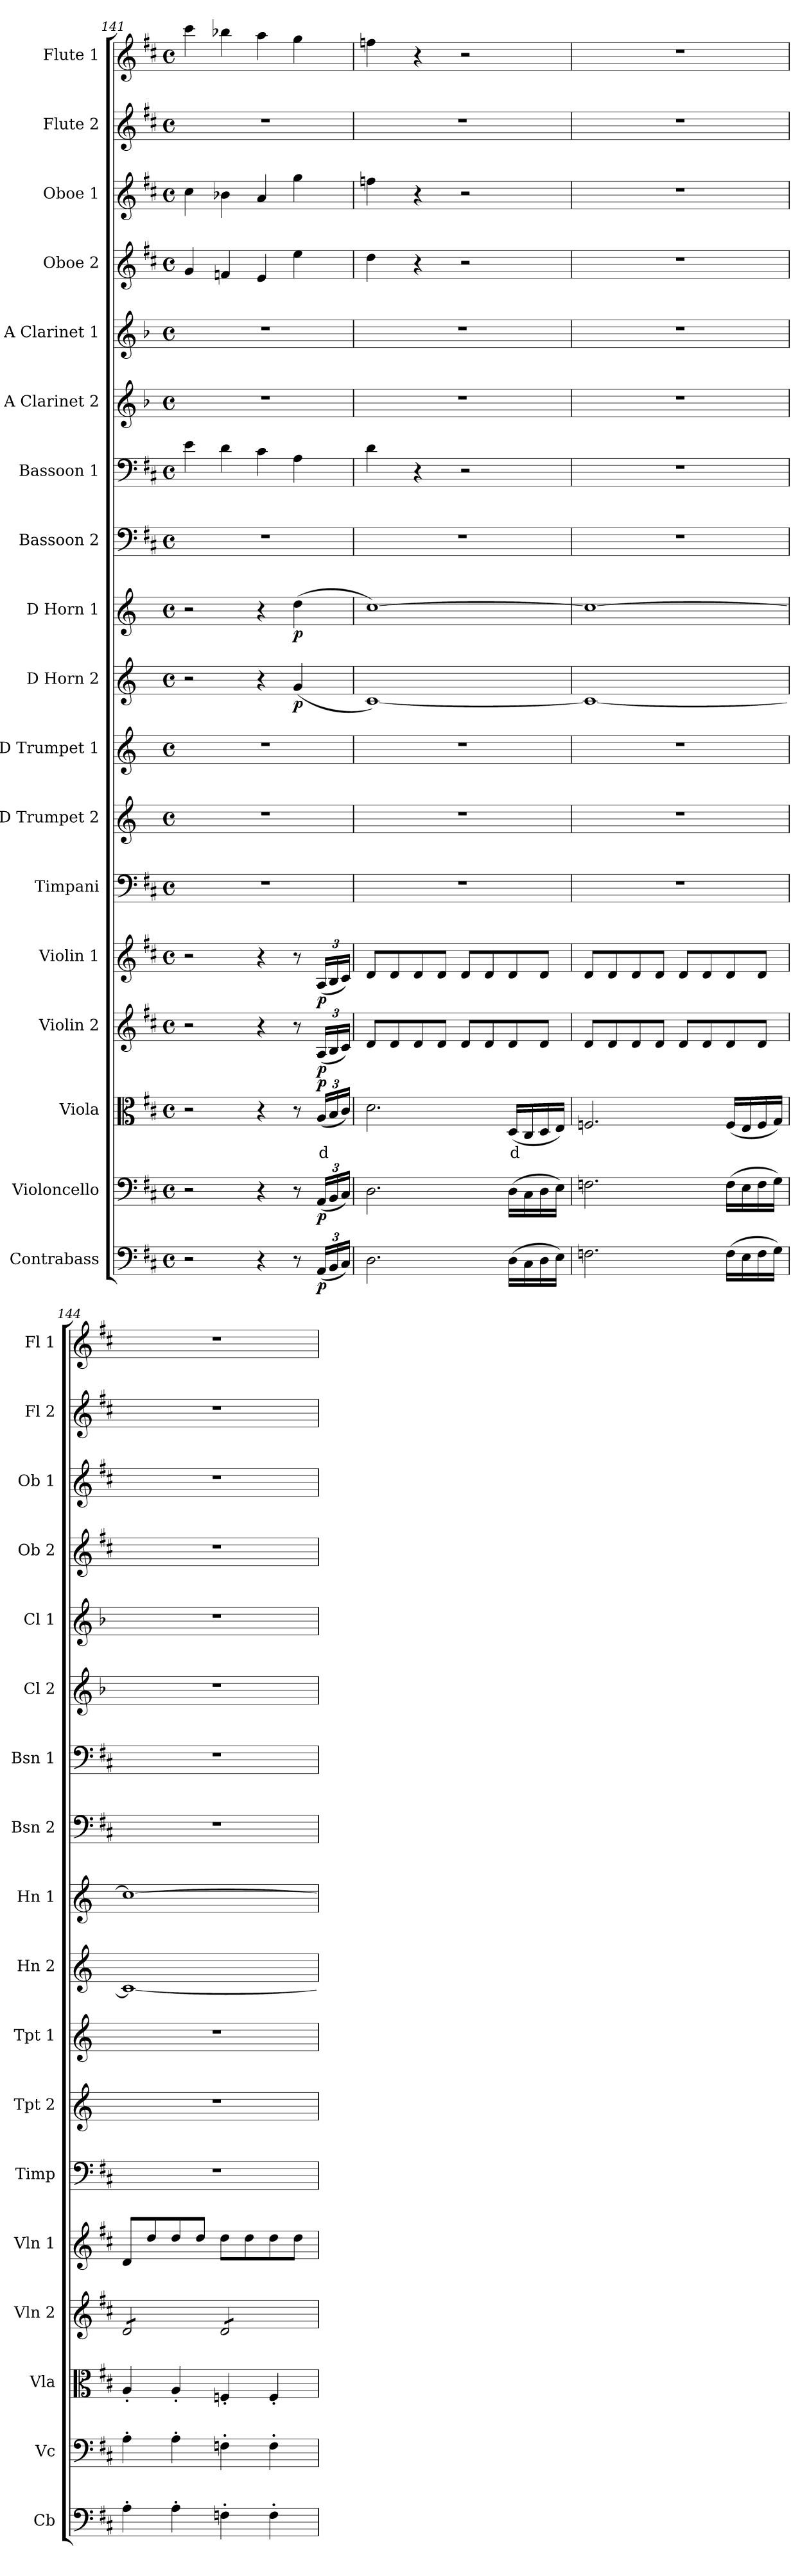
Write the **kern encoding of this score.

**kern	**dynam	**kern	**dynam	**kern	**text	**dynam	**kern	**dynam	**kern	**dynam	**kern	**kern	**kern	**kern	**dynam	**kern	**dynam	**kern	**kern	**kern	**kern	**kern	**kern	**kern	**kern
*part18	*part18	*part17	*part17	*part16	*part16	*part16	*part15	*part15	*part14	*part14	*part13	*part12	*part11	*part10	*part10	*part9	*part9	*part8	*part7	*part6	*part5	*part4	*part3	*part2	*part1
*staff18	*staff18	*staff17	*staff17	*staff16	*staff16	*staff16	*staff15	*staff15	*staff14	*staff14	*staff13	*staff12	*staff11	*staff10	*staff10	*staff9	*staff9	*staff8	*staff7	*staff6	*staff5	*staff4	*staff3	*staff2	*staff1
*I"Contrabass	*	*I"Violoncello	*	*I"Viola	*	*	*I"Violin 2	*	*I"Violin 1	*	*I"Timpani	*I"D Trumpet 2	*I"D Trumpet 1	*I"D Horn 2	*	*I"D Horn 1	*	*I"Bassoon 2	*I"Bassoon 1	*I"A Clarinet 2	*I"A Clarinet 1	*I"Oboe 2	*I"Oboe 1	*I"Flute 2	*I"Flute 1
*I'Cb	*	*I'Vc	*	*I'Vla	*	*	*I'Vln 2	*	*I'Vln 1	*	*I'Timp	*I'Tpt 2	*I'Tpt 1	*I'Hn 2	*	*I'Hn 1	*	*I'Bsn 2	*I'Bsn 1	*I'Cl 2	*I'Cl 1	*I'Ob 2	*I'Ob 1	*I'Fl 2	*I'Fl 1
*clefF4	*	*clefF4	*	*clefC3	*	*	*clefG2	*	*clefG2	*	*clefF4	*clefG2	*clefG2	*clefG2	*	*clefG2	*	*clefF4	*clefF4	*clefG2	*clefG2	*clefG2	*clefG2	*clefG2	*clefG2
*ITrd7c12	*	*	*	*	*	*	*	*	*	*	*	*ITrd-1c-2	*ITrd-1c-2	*ITrd6c10	*	*ITrd6c10	*	*	*	*ITrd2c3	*ITrd2c3	*	*	*	*
*k[f#c#]	*	*k[f#c#]	*	*k[f#c#]	*	*	*k[f#c#]	*	*k[f#c#]	*	*k[f#c#]	*k[f#c#]	*k[f#c#]	*k[f#c#]	*	*k[f#c#]	*	*k[f#c#]	*k[f#c#]	*k[f#c#]	*k[f#c#]	*k[f#c#]	*k[f#c#]	*k[f#c#]	*k[f#c#]
*M4/4	*	*M4/4	*	*M4/4	*	*	*M4/4	*	*M4/4	*	*M4/4	*M4/4	*M4/4	*M4/4	*	*M4/4	*	*M4/4	*M4/4	*M4/4	*M4/4	*M4/4	*M4/4	*M4/4	*M4/4
*met(c)	*	*met(c)	*	*met(c)	*	*	*met(c)	*	*met(c)	*	*met(c)	*met(c)	*met(c)	*met(c)	*	*met(c)	*	*met(c)	*met(c)	*met(c)	*met(c)	*met(c)	*met(c)	*met(c)	*met(c)
=141	=141	=141	=141	=141	=141	=141	=141	=141	=141	=141	=141	=141	=141	=141	=141	=141	=141	=141	=141	=141	=141	=141	=141	=141	=141
2r	.	2r	.	2r	.	.	2r	.	2r	.	1r	1r	1r	2r	.	2r	.	1r	4e\	1r	1r	4g/	4cc#\	1r	4ccc#\
.	.	.	.	.	.	.	.	.	.	.	.	.	.	.	.	.	.	.	4d\	.	.	4fn/	4b-X\	.	4bb-X\
4r	.	4r	.	4r	.	.	4r	.	4r	.	.	.	.	4r	.	4r	.	.	4c#\	.	.	4e/	4a/	.	4aa\
!	!	!	!	!	!	!	!	!	!	!	!	!	!	!	!LO:DY:b	!	!LO:DY:b	!	!	!	!	!	!	!	!
8r	.	8r	.	8r	.	.	8r	.	8r	.	.	.	.	(4A/	p	(4e\	p	.	4A\	.	.	4ee\	4gg\	.	4gg\
*Xbrackettup	*	*Xbrackettup	*	*Xbrackettup	*	*	*	*	*	*	*	*	*	*	*	*	*	*	*	*	*	*	*	*	*
!	!	!	!	!	!LO:LY:b:color=#FF0000	!	!	!	!	!	!	!	!	!	!	!	!	!	!	!	!	!	!	!	!
*	*	*	*	*	*	*	*Xbrackettup	*	*Xbrackettup	*	*	*	*	*	*	*	*	*	*	*	*	*	*	*	*
!	!LO:DY:b	!	!LO:DY:b	!	!	!LO:DY:b	!	!LO:DY:b	!	!LO:DY:b	!	!	!	!	!	!	!	!	!	!	!	!	!	!	!
(24AAA/LL	p	(24AA/LL	p	(24A/LL	d	p	(24A/LL	p	(24A/LL	p	.	.	.	.	.	.	.	.	.	.	.	.	.	.	.
24BBB/	.	24BB/	.	24B/	.	.	24B/	.	24B/	.	.	.	.	.	.	.	.	.	.	.	.	.	.	.	.
24CC#/JJ)	.	24C#/JJ)	.	24c#/JJ)	.	.	24c#/JJ)	.	24c#/JJ)	.	.	.	.	.	.	.	.	.	.	.	.	.	.	.	.
!!LO:PB:g=z
=142	=142	=142	=142	=142	=142	=142	=142	=142	=142	=142	=142	=142	=142	=142	=142	=142	=142	=142	=142	=142	=142	=142	=142	=142	=142
2.DD\	.	2.D\	.	2.d\	.	.	8d/L	.	8d/L	.	1r	1r	1r	[1D)	.	[1d)	.	1r	4d\	1r	1r	4dd\	4ffn\	1r	4ffn\
.	.	.	.	.	.	.	8d/	.	8d/	.	.	.	.	.	.	.	.	.	.	.	.	.	.	.	.
.	.	.	.	.	.	.	8d/	.	8d/	.	.	.	.	.	.	.	.	.	4r	.	.	4r	4r	.	4r
.	.	.	.	.	.	.	8d/J	.	8d/J	.	.	.	.	.	.	.	.	.	.	.	.	.	.	.	.
.	.	.	.	.	.	.	8d/L	.	8d/L	.	.	.	.	.	.	.	.	.	2r	.	.	2r	2r	.	2r
.	.	.	.	.	.	.	8d/	.	8d/	.	.	.	.	.	.	.	.	.	.	.	.	.	.	.	.
!	!	!	!	!	!LO:LY:b:color=#FF0000	!	!	!	!	!	!	!	!	!	!	!	!	!	!	!	!	!	!	!	!
(16DD\LL	.	(16D\LL	.	(16D/LL	d	.	8d/	.	8d/	.	.	.	.	.	.	.	.	.	.	.	.	.	.	.	.
16CC#\	.	16C#\	.	16C#/	.	.	.	.	.	.	.	.	.	.	.	.	.	.	.	.	.	.	.	.	.
16DD\	.	16D\	.	16D/	.	.	8d/J	.	8d/J	.	.	.	.	.	.	.	.	.	.	.	.	.	.	.	.
16EE\JJ)	.	16E\JJ)	.	16E/JJ)	.	.	.	.	.	.	.	.	.	.	.	.	.	.	.	.	.	.	.	.	.
=143	=143	=143	=143	=143	=143	=143	=143	=143	=143	=143	=143	=143	=143	=143	=143	=143	=143	=143	=143	=143	=143	=143	=143	=143	=143
2.FFn\	.	2.Fn\	.	2.Fn/	.	.	8d/L	.	8d/L	.	1r	1r	1r	1D_	.	1d_	.	1r	1r	1r	1r	1r	1r	1r	1r
.	.	.	.	.	.	.	8d/	.	8d/	.	.	.	.	.	.	.	.	.	.	.	.	.	.	.	.
.	.	.	.	.	.	.	8d/	.	8d/	.	.	.	.	.	.	.	.	.	.	.	.	.	.	.	.
.	.	.	.	.	.	.	8d/J	.	8d/J	.	.	.	.	.	.	.	.	.	.	.	.	.	.	.	.
.	.	.	.	.	.	.	8d/L	.	8d/L	.	.	.	.	.	.	.	.	.	.	.	.	.	.	.	.
.	.	.	.	.	.	.	8d/	.	8d/	.	.	.	.	.	.	.	.	.	.	.	.	.	.	.	.
(16FF\LL	.	(16F\LL	.	(16F/LL	.	.	8d/	.	8d/	.	.	.	.	.	.	.	.	.	.	.	.	.	.	.	.
16EE\	.	16E\	.	16E/	.	.	.	.	.	.	.	.	.	.	.	.	.	.	.	.	.	.	.	.	.
16FF\	.	16F\	.	16F/	.	.	8d/J	.	8d/J	.	.	.	.	.	.	.	.	.	.	.	.	.	.	.	.
16GG\JJ)	.	16G\JJ)	.	16G/JJ)	.	.	.	.	.	.	.	.	.	.	.	.	.	.	.	.	.	.	.	.	.
=144	=144	=144	=144	=144	=144	=144	=144	=144	=144	=144	=144	=144	=144	=144	=144	=144	=144	=144	=144	=144	=144	=144	=144	=144	=144
*	*	*	*	*	*	*	*tremolo	*	*	*	*	*	*	*	*	*	*	*	*	*	*	*	*	*	*
4AA'\	.	4A'\	.	4A'/	.	.	8d/L	.	8d/L	.	1r	1r	1r	1D_	.	1d_	.	1r	1r	1r	1r	1r	1r	1r	1r
.	.	.	.	.	.	.	8d/	.	8dd/	.	.	.	.	.	.	.	.	.	.	.	.	.	.	.	.
4AA'\	.	4A'\	.	4A'/	.	.	8d/	.	8dd/	.	.	.	.	.	.	.	.	.	.	.	.	.	.	.	.
.	.	.	.	.	.	.	8d/J	.	8dd/J	.	.	.	.	.	.	.	.	.	.	.	.	.	.	.	.
4FFn'\	.	4Fn'\	.	4Fn'/	.	.	8d/L	.	8dd\L	.	.	.	.	.	.	.	.	.	.	.	.	.	.	.	.
.	.	.	.	.	.	.	8d/	.	8dd\	.	.	.	.	.	.	.	.	.	.	.	.	.	.	.	.
4FF'\	.	4F'\	.	4F'/	.	.	8d/	.	8dd\	.	.	.	.	.	.	.	.	.	.	.	.	.	.	.	.
.	.	.	.	.	.	.	8d/J	.	8dd\J	.	.	.	.	.	.	.	.	.	.	.	.	.	.	.	.
*	*	*	*	*	*	*	*Xtremolo	*	*	*	*	*	*	*	*	*	*	*	*	*	*	*	*	*	*
=	=	=	=	=	=	=	=	=	=	=	=	=	=	=	=	=	=	=	=	=	=	=	=	=	=
*-	*-	*-	*-	*-	*-	*-	*-	*-	*-	*-	*-	*-	*-	*-	*-	*-	*-	*-	*-	*-	*-	*-	*-	*-	*-
